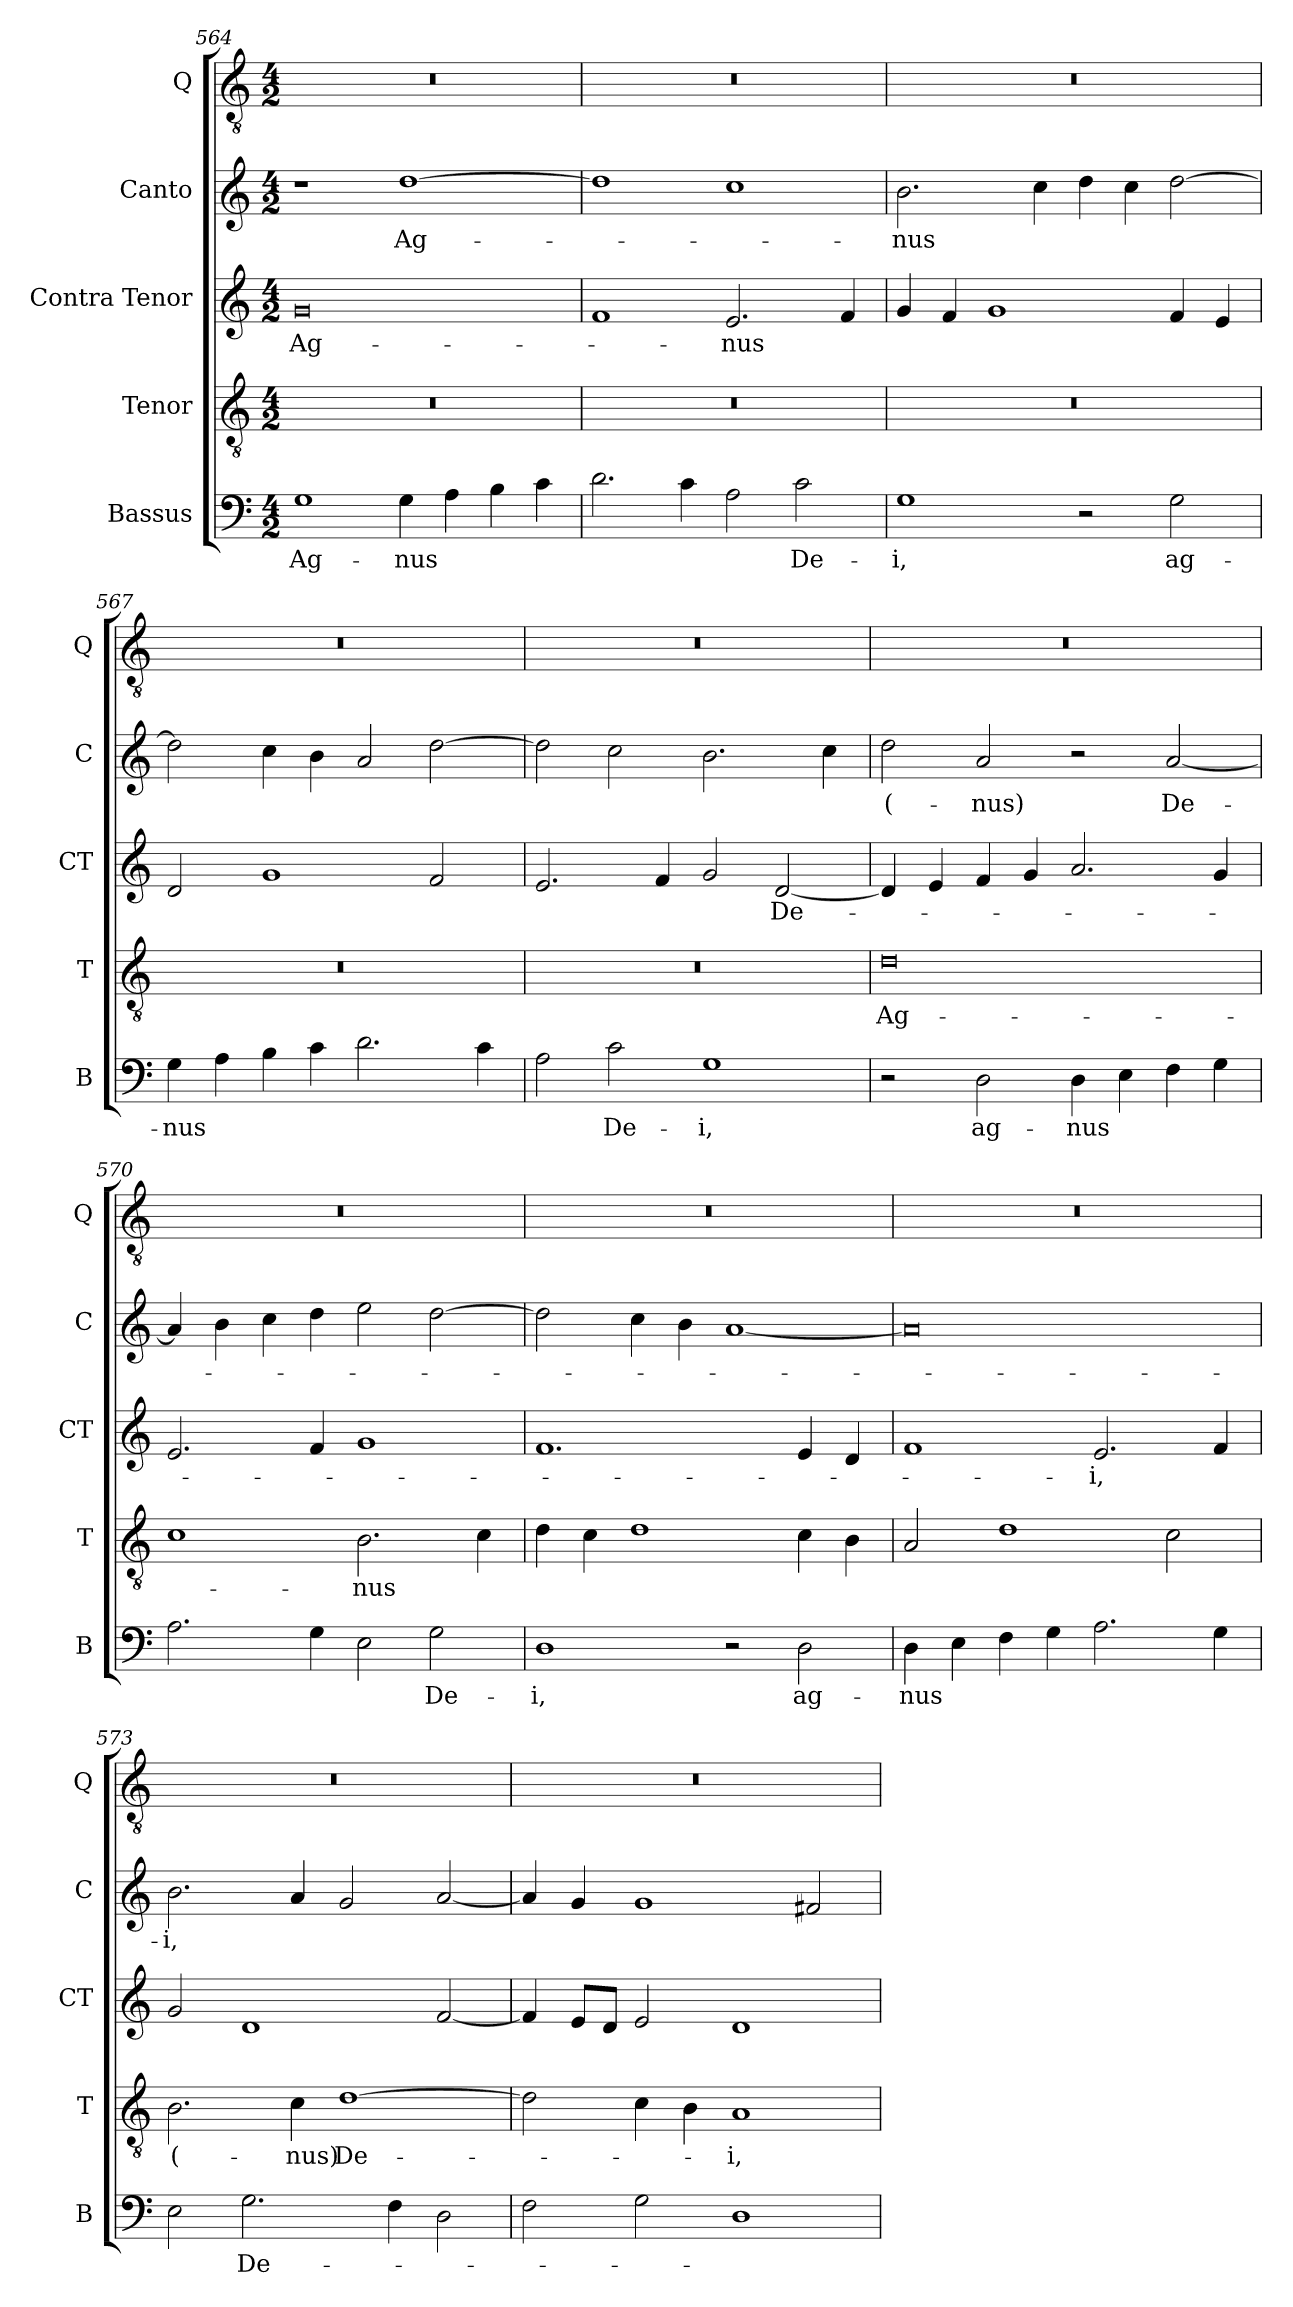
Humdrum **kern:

**kern	**text	**kern	**text	**kern	**text	**kern	**text	**kern
*part5	*part5	*part4	*part4	*part3	*part3	*part2	*part2	*part1
*staff5	*staff5	*staff4	*staff4	*staff3	*staff3	*staff2	*staff2	*staff1
*I"Bassus	*	*I"Tenor	*	*I"Contra Tenor	*	*I"Canto	*	*I"Q
*I'B	*	*I'T	*	*I'CT	*	*I'C	*	*I'Q
*clefF4	*	*clefGv2	*	*clefG2	*	*clefG2	*	*clefGv2
*k[]	*	*k[]	*	*k[]	*	*k[]	*	*k[]
*C:	*	*C:	*	*C:	*	*C:	*	*C:
*M4/2	*	*M4/2	*	*M4/2	*	*M4/2	*	*M4/2
=564X9	=564X9	=564X9	=564X9	=564X9	=564X9	=564X9	=564X9	=564X9
!	!LO:LY:b	!	!	!	!	!	!	!
!	!	!	!	!	!LO:LY:b	!	!	!
1G	Ag-	0r	.	0g	Ag-	1r	.	0r
!	!LO:LY:b	!	!	!	!	!	!	!
!	!	!	!	!	!	!	!LO:LY:b	!
4G\	-nus	.	.	.	.	[1dd	Ag-	.
4A\	.	.	.	.	.	.	.	.
4B\	.	.	.	.	.	.	.	.
4c\	.	.	.	.	.	.	.	.
=565	=565	=565	=565	=565	=565	=565	=565	=565
2.d\	.	0r	.	1f	.	1dd]	.	0r
4c\	.	.	.	.	.	.	.	.
!	!	!	!	!	!LO:LY:b	!	!	!
2A\	.	.	.	2.e/	-nus	1cc	.	.
!	!LO:LY:b	!	!	!	!	!	!	!
2c\	De-	.	.	.	.	.	.	.
.	.	.	.	4f/	.	.	.	.
=566	=566	=566	=566	=566	=566	=566	=566	=566
!	!LO:LY:b	!	!	!	!	!	!	!
!	!	!	!	!	!	!	!LO:LY:b	!
1G	-i,	0r	.	4g/	.	2.b\	-nus	0r
.	.	.	.	4f/	.	.	.	.
.	.	.	.	1g	.	.	.	.
.	.	.	.	.	.	4cc\	.	.
2r	.	.	.	.	.	4dd\	.	.
.	.	.	.	.	.	4cc\	.	.
!	!LO:LY:b	!	!	!	!	!	!	!
2G\	ag-	.	.	4f/	.	[2dd\	.	.
.	.	.	.	4e/	.	.	.	.
=567	=567	=567	=567	=567	=567	=567	=567	=567
!	!LO:LY:b	!	!	!	!	!	!	!
4G\	-nus	0r	.	2d/	.	2dd\]	.	0r
4A\	.	.	.	.	.	.	.	.
4B\	.	.	.	1g	.	4cc\	.	.
4c\	.	.	.	.	.	4b\	.	.
2.d\	.	.	.	.	.	2a/	.	.
.	.	.	.	2f/	.	[2dd\	.	.
4c\	.	.	.	.	.	.	.	.
!!LO:LB:g=z
=568	=568	=568	=568	=568	=568	=568	=568	=568
2A\	.	0r	.	2.e/	.	2dd\]	.	0r
!	!LO:LY:b	!	!	!	!	!	!	!
2c\	De-	.	.	.	.	2cc\	.	.
.	.	.	.	4f/	.	.	.	.
!	!LO:LY:b	!	!	!	!	!	!	!
1G	-i,	.	.	2g/	.	2.b\	.	.
!	!	!	!	!	!LO:LY:b	!	!	!
.	.	.	.	[2d/	De-	.	.	.
.	.	.	.	.	.	4cc\	.	.
=569	=569	=569	=569	=569	=569	=569	=569	=569
!	!	!	!LO:LY:b	!	!	!	!	!
!	!	!	!	!	!	!	!LO:LY:b	!
2r	.	0d	Ag-	4d/]	.	2dd\	(-	0r
.	.	.	.	4e/	.	.	.	.
!	!LO:LY:b	!	!	!	!	!	!	!
!	!	!	!	!	!	!	!LO:LY:b	!
2D\	ag-	.	.	4f/	.	2a/	-nus)	.
.	.	.	.	4g/	.	.	.	.
!	!LO:LY:b	!	!	!	!	!	!	!
4D\	-nus	.	.	2.a/	.	2r	.	.
4E\	.	.	.	.	.	.	.	.
!	!	!	!	!	!	!	!LO:LY:b	!
4F\	.	.	.	.	.	[2a/	De-	.
4G\	.	.	.	4g/	.	.	.	.
=570	=570	=570	=570	=570	=570	=570	=570	=570
2.A\	.	1c	.	2.e/	.	4a/]	.	0r
.	.	.	.	.	.	4b\	.	.
.	.	.	.	.	.	4cc\	.	.
4G\	.	.	.	4f/	.	4dd\	.	.
!	!	!	!LO:LY:b	!	!	!	!	!
2E\	.	2.B\	-nus	1g	.	2ee\	.	.
!	!LO:LY:b	!	!	!	!	!	!	!
2G\	De-	.	.	.	.	[2dd\	.	.
.	.	4c\	.	.	.	.	.	.
=571	=571	=571	=571	=571	=571	=571	=571	=571
!	!LO:LY:b	!	!	!	!	!	!	!
1D	-i,	4d\	.	1.f	.	2dd\]	.	0r
.	.	4c\	.	.	.	.	.	.
.	.	1d	.	.	.	4cc\	.	.
.	.	.	.	.	.	4b\	.	.
2r	.	.	.	.	.	[1a	.	.
!	!LO:LY:b	!	!	!	!	!	!	!
2D\	ag-	4c\	.	4e/	.	.	.	.
.	.	4B\	.	4d/	.	.	.	.
=572	=572	=572	=572	=572	=572	=572	=572	=572
!	!LO:LY:b	!	!	!	!	!	!	!
4D\	-nus	2A/	.	1f	.	0a]	.	0r
4E\	.	.	.	.	.	.	.	.
4F\	.	1d	.	.	.	.	.	.
4G\	.	.	.	.	.	.	.	.
!	!	!	!	!	!LO:LY:b	!	!	!
2.A\	.	.	.	2.e/	-i,	.	.	.
.	.	2c\	.	.	.	.	.	.
4G\	.	.	.	4f/	.	.	.	.
!!LO:LB:g=z
=573	=573	=573	=573	=573	=573	=573	=573	=573
!	!	!	!LO:LY:b	!	!	!	!	!
!	!	!	!	!	!	!	!LO:LY:b	!
2E\	.	2.B\	(-	2g/	.	2.b\	-i,	0r
!	!LO:LY:b	!	!	!	!	!	!	!
2.G\	De-	.	.	1d	.	.	.	.
!	!	!	!LO:LY:b	!	!	!	!	!
.	.	4c\	-nus)	.	.	4a/	.	.
!	!	!	!LO:LY:b	!	!	!	!	!
.	.	[1d	De-	.	.	2g/	.	.
4F\	.	.	.	.	.	.	.	.
2D\	.	.	.	[2f/	.	[2a/	.	.
=574	=574	=574	=574	=574	=574	=574	=574	=574
2F\	.	2d\]	.	4f/]	.	4a/]	.	0r
.	.	.	.	8e/L	.	4g/	.	.
.	.	.	.	8d/J	.	.	.	.
2G\	.	4c\	.	2e/	.	1g	.	.
.	.	4B\	.	.	.	.	.	.
!	!	!	!LO:LY:b	!	!	!	!	!
1D	.	1A	-i,	1d	.	.	.	.
.	.	.	.	.	.	2f#X/	.	.
=	=	=	=	=	=	=	=	=
*-	*-	*-	*-	*-	*-	*-	*-	*-
